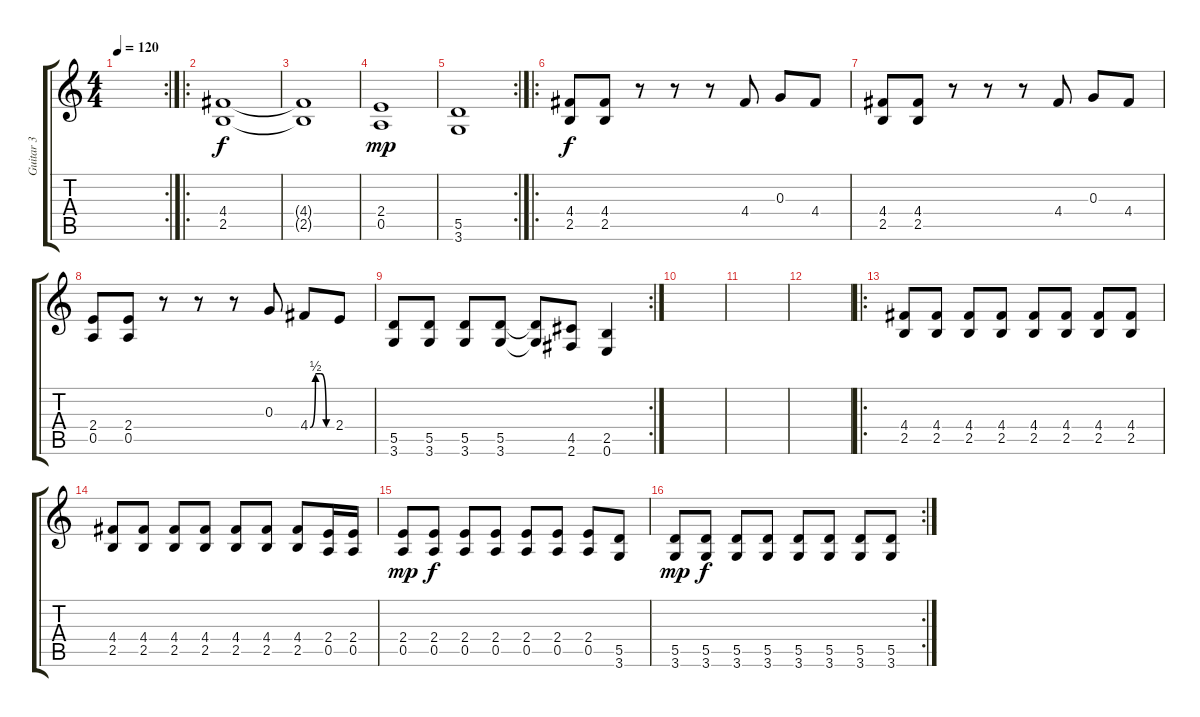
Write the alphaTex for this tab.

\track ("Guitar 3" "Guitar 3") {instrument distortionguitar}
\staff {score tabs}
\tuning (E4 B3 G3 D3 A2 E2) {hide}
\rc 2
\ts (4 4)
\tempo 120
\clef g2
\ks c
|
\ro
(4.4 2.5).1 |
(4.4{t} 2.5{t}).1{dy f} |
(2.4 0.5).1{dy mp} |
\rc 2
(5.5 3.6).1 |
\ro
(4.4 2.5).8{dy f} (4.4 2.5).8 r.8 r.8 r.8 4.4.8 0.3.8 4.4.8 |
(4.4 2.5).8 (4.4 2.5).8 r.8 r.8 r.8 4.4.8 0.3.8 4.4.8 |
(2.4 0.5).8 (2.4 0.5).8 r.8 r.8 r.8 0.3.8 4.4{be (custom 0 0 15 2 30 2 45 0 60 0)}.8 2.4.8 |
\rc 2
(5.5 3.6).8 (5.5 3.6).8 (5.5 3.6).8 (5.5 3.6).8 (5.5{t} 3.6{t}).8 (4.5 2.6).8 (2.5 0.6).4 |
|
|
|
\ro
(4.4 2.5).8 (4.4 2.5).8 (4.4 2.5).8 (4.4 2.5).8 (4.4 2.5).8 (4.4 2.5).8 (4.4 2.5).8 (4.4 2.5).8 |
(4.4 2.5).8 (4.4 2.5).8 (4.4 2.5).8 (4.4 2.5).8 (4.4 2.5).8 (4.4 2.5).8 (4.4 2.5).8 (2.4 0.5).16 (2.4 0.5).16 |
(2.4 0.5).8{dy mp} (2.4 0.5).8{dy f} (2.4 0.5).8 (2.4 0.5).8 (2.4 0.5).8 (2.4 0.5).8 (2.4 0.5).8 (5.5 3.6).8 |
\rc 2
(5.5 3.6).8{dy mp} (5.5 3.6).8{dy f} (5.5 3.6).8 (5.5 3.6).8 (5.5 3.6).8 (5.5 3.6).8 (5.5 3.6).8 (5.5 3.6).8
